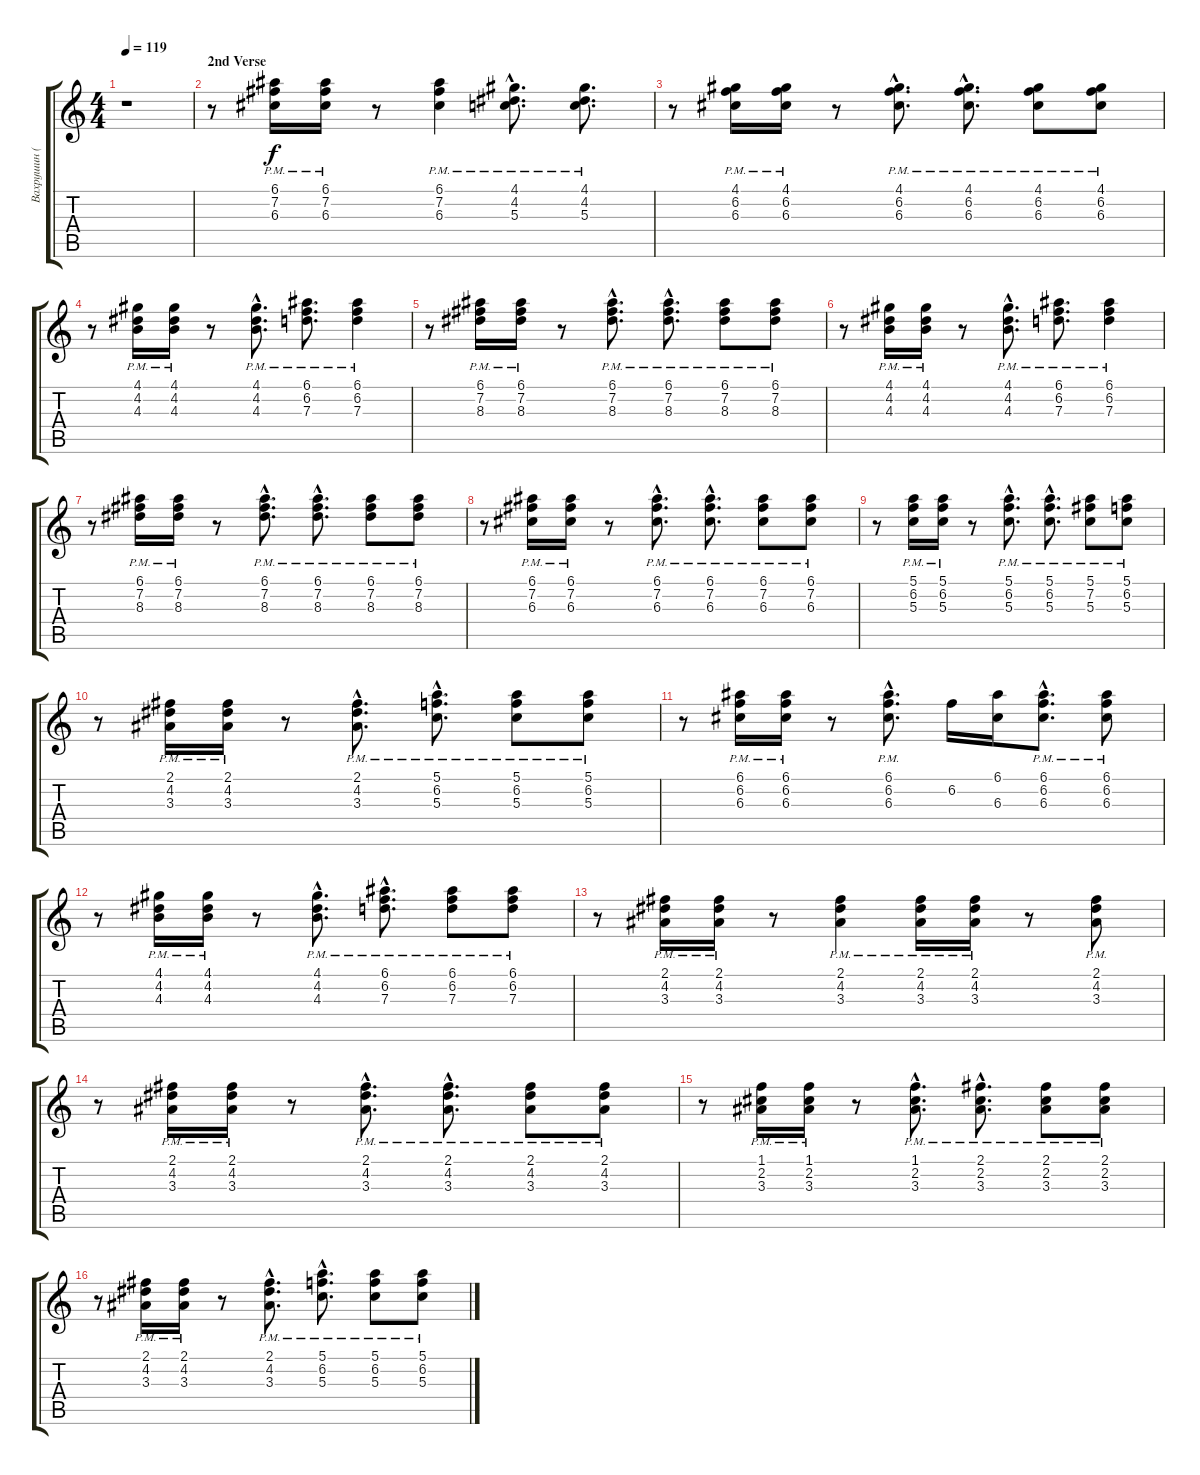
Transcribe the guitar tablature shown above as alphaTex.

\track ("Вахрушин (Гитара)" "Вахрушин (") {instrument overdrivenguitar}
\staff {score tabs}
\tuning (E4 B3 G3 D3 A2 D2) {hide}
\ts (4 4)
\tempo 119
\clef g2
\ks c
r.1{dy f} |
\section ("" "2nd Verse")
r.8{instrument electricguitarclean} (6.1{pm} 7.2{pm} 6.3{pm}).16 (6.1{pm} 7.2{pm} 6.3{pm}).16 r.8 (6.1{pm} 7.2{pm} 6.3{pm}).4 (4.1{hac pm} 4.2{hac pm} 5.3{hac pm}).8{d} (4.1{pm} 4.2{pm} 5.3{pm}).8{d} |
r.8 (4.1{pm} 6.2{pm} 6.3{pm}).16 (4.1{pm} 6.2{pm} 6.3{pm}).16 r.8 (4.1{hac pm} 6.2{hac pm} 6.3{hac pm}).8{d} (4.1{hac pm} 6.2{hac pm} 6.3{hac pm}).8{d} (4.1{pm} 6.2{pm} 6.3{pm}).8 (4.1{pm} 6.2{pm} 6.3{pm}).8 |
r.8 (4.1{pm} 4.2{pm} 4.3{pm}).16 (4.1{pm} 4.2{pm} 4.3{pm}).16 r.8 (4.1{hac pm} 4.2{hac pm} 4.3{hac pm}).8{d} (6.1 6.2{pm} 7.3{pm}).8{d} (6.1{pm} 6.2{pm} 7.3{pm}).4 |
r.8 (6.1{pm} 7.2{pm} 8.3{pm}).16 (6.1{pm} 7.2{pm} 8.3{pm}).16 r.8 (6.1{hac pm} 7.2{hac pm} 8.3{hac pm}).8{d} (6.1{hac pm} 7.2{hac pm} 8.3{hac pm}).8{d} (6.1{pm} 7.2{pm} 8.3{pm}).8 (6.1{pm} 7.2{pm} 8.3{pm}).8 |
r.8 (4.1{pm} 4.2{pm} 4.3{pm}).16 (4.1{pm} 4.2{pm} 4.3{pm}).16 r.8 (4.1{hac pm} 4.2{hac pm} 4.3{hac pm}).8{d} (6.1 6.2{pm} 7.3{pm}).8{d} (6.1{pm} 6.2{pm} 7.3{pm}).4 |
r.8 (6.1{pm} 7.2{pm} 8.3{pm}).16 (6.1{pm} 7.2{pm} 8.3{pm}).16 r.8 (6.1{hac pm} 7.2{hac pm} 8.3{hac pm}).8{d} (6.1{hac pm} 7.2{hac pm} 8.3{hac pm}).8{d} (6.1{pm} 7.2{pm} 8.3{pm}).8 (6.1{pm} 7.2{pm} 8.3{pm}).8 |
r.8 (6.1{pm} 7.2{pm} 6.3{pm}).16 (6.1{pm} 7.2{pm} 6.3{pm}).16 r.8 (6.1{hac pm} 7.2{hac pm} 6.3{hac pm}).8{d} (6.1{hac pm} 7.2{hac pm} 6.3{hac pm}).8{d} (6.1{pm} 7.2{pm} 6.3{pm}).8 (6.1{pm} 7.2{pm} 6.3{pm}).8 |
r.8 (5.1{pm} 6.2{pm} 5.3{pm}).16 (5.1{pm} 6.2{pm} 5.3{pm}).16 r.8 (5.1{hac pm} 6.2{hac pm} 5.3{hac pm}).8{d} (5.1{hac pm} 6.2{hac pm} 5.3{hac pm}).8{d} (5.1{pm} 7.2{pm} 5.3{pm}).8 (5.1{pm} 6.2{pm} 5.3{pm}).8 |
r.8 (2.1{pm} 4.2{pm} 3.3{pm}).16 (2.1{pm} 4.2{pm} 3.3{pm}).16 r.8 (2.1{hac pm} 4.2{hac pm} 3.3{hac pm}).8{d} (5.1{hac pm} 6.2{hac pm} 5.3{hac pm}).8{d} (5.1{pm} 6.2{pm} 5.3{pm}).8 (5.1{pm} 6.2{pm} 5.3{pm}).8 |
r.8 (6.1{pm} 6.2{pm} 6.3{pm}).16 (6.1{pm} 6.2{pm} 6.3{pm}).16 r.8 (6.1{hac pm} 6.2{hac pm} 6.3{hac pm}).8{d} 6.2.16 (6.1 6.3).16 (6.1{hac pm} 6.2{hac pm} 6.3{hac pm}).8{d} (6.1{pm} 6.2{pm} 6.3{pm}).8 |
r.8 (4.1{pm} 4.2{pm} 4.3{pm}).16 (4.1{pm} 4.2{pm} 4.3{pm}).16 r.8 (4.1{hac pm} 4.2{hac pm} 4.3{hac pm}).8{d} (6.1{hac pm} 6.2{hac pm} 7.3{hac pm}).8{d} (6.1{pm} 6.2{pm} 7.3{pm}).8 (6.1{pm} 6.2{pm} 7.3{pm}).8 |
r.8 (2.1{pm} 4.2{pm} 3.3{pm}).16 (2.1{pm} 4.2{pm} 3.3{pm}).16 r.8 (2.1{pm} 4.2{pm} 3.3{pm}).4 (2.1{pm} 4.2{pm} 3.3{pm}).16 (2.1{pm} 4.2{pm} 3.3{pm}).16 r.8 (2.1{pm} 4.2{pm} 3.3{pm}).8 |
r.8 (2.1{pm} 4.2{pm} 3.3{pm}).16 (2.1{pm} 4.2{pm} 3.3{pm}).16 r.8 (2.1{hac pm} 4.2{hac pm} 3.3{hac pm}).8{d} (2.1{hac pm} 4.2{hac pm} 3.3{hac pm}).8{d} (2.1{pm} 4.2{pm} 3.3{pm}).8 (2.1{pm} 4.2{pm} 3.3{pm}).8 |
r.8 (1.1{pm} 2.2{pm} 3.3{pm}).16 (1.1{pm} 2.2{pm} 3.3{pm}).16 r.8 (1.1{hac pm} 2.2{hac pm} 3.3{hac pm}).8{d} (2.1{hac pm} 2.2{hac pm} 3.3{hac pm}).8{d} (2.1{pm} 2.2{pm} 3.3{pm}).8 (2.1{pm} 2.2{pm} 3.3{pm}).8 |
r.8 (2.1{pm} 4.2{pm} 3.3{pm}).16 (2.1{pm} 4.2{pm} 3.3{pm}).16 r.8 (2.1{hac pm} 4.2{hac pm} 3.3{hac pm}).8{d} (5.1{hac pm} 6.2{hac pm} 5.3{hac pm}).8{d} (5.1{pm} 6.2{pm} 5.3{pm}).8 (5.1{pm} 6.2{pm} 5.3{pm}).8
